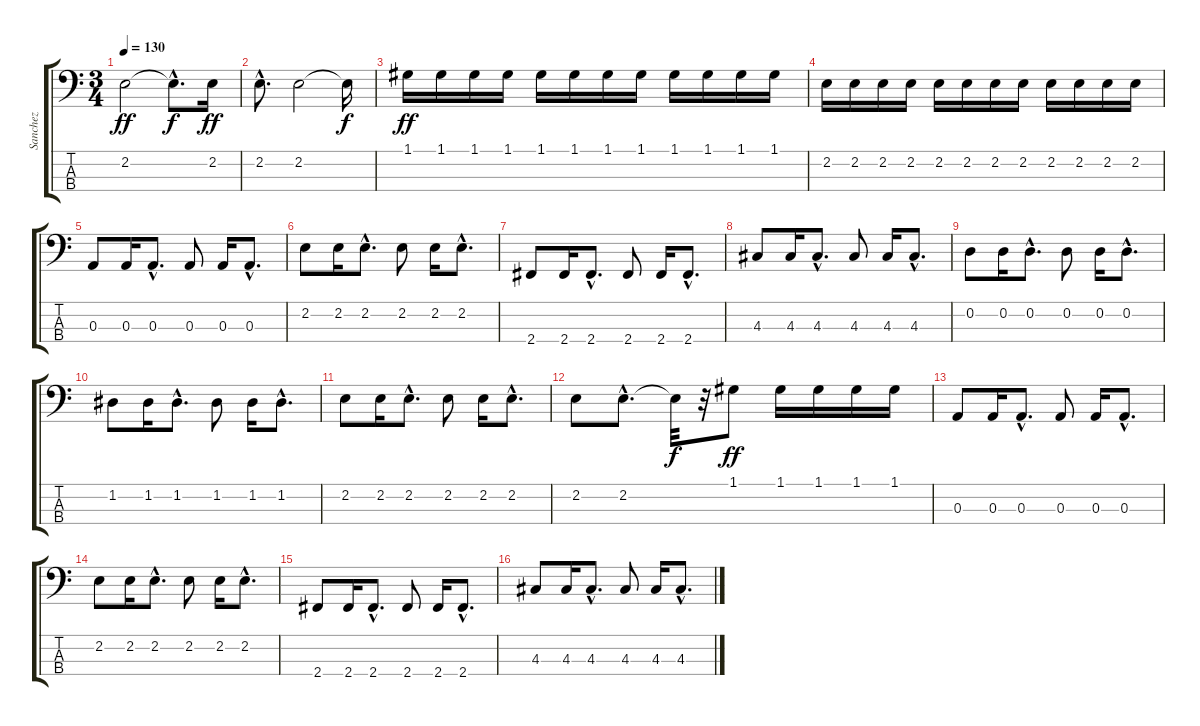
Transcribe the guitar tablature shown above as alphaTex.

\track ("Sanchez" "Sanchez") {instrument electricbassfinger}
\staff {score tabs}
\tuning (G2 D2 A1 E1) {hide}
\ts (3 4)
\tempo 130
\clef f4
\ks c
2.2.2{dy ff} 2.2{hac t}.8{d dy f} 2.2.16{dy ff} |
2.2{hac}.8{d} 2.2.2 2.2{t}.16{dy f} |
1.1.16{dy ff} 1.1.16 1.1.16 1.1.16 1.1.16 1.1.16 1.1.16 1.1.16 1.1.16 1.1.16 1.1.16 1.1.16 |
2.2.16 2.2.16 2.2.16 2.2.16 2.2.16 2.2.16 2.2.16 2.2.16 2.2.16 2.2.16 2.2.16 2.2.16 |
0.3.8 0.3.16 0.3{hac}.8{d} 0.3.8 0.3.16 0.3{hac}.8{d} |
2.2.8 2.2.16 2.2{hac}.8{d} 2.2.8 2.2.16 2.2{hac}.8{d} |
2.4.8 2.4.16 2.4{hac}.8{d} 2.4.8 2.4.16 2.4{hac}.8{d} |
4.3.8 4.3.16 4.3{hac}.8{d} 4.3.8 4.3.16 4.3{hac}.8{d} |
0.2.8 0.2.16 0.2{hac}.8{d} 0.2.8 0.2.16 0.2{hac}.8{d} |
1.2.8 1.2.16 1.2{hac}.8{d} 1.2.8 1.2.16 1.2{hac}.8{d} |
2.2.8 2.2.16 2.2{hac}.8{d} 2.2.8 2.2.16 2.2{hac}.8{d} |
2.2.8 2.2{hac}.8{d} 2.2{t}.32{dy f} r.32 1.1.8{dy ff} 1.1.16 1.1.16 1.1.16 1.1.16 |
0.3.8 0.3.16 0.3{hac}.8{d} 0.3.8 0.3.16 0.3{hac}.8{d} |
2.2.8 2.2.16 2.2{hac}.8{d} 2.2.8 2.2.16 2.2{hac}.8{d} |
2.4.8 2.4.16 2.4{hac}.8{d} 2.4.8 2.4.16 2.4{hac}.8{d} |
4.3.8 4.3.16 4.3{hac}.8{d} 4.3.8 4.3.16 4.3{hac}.8{d}
